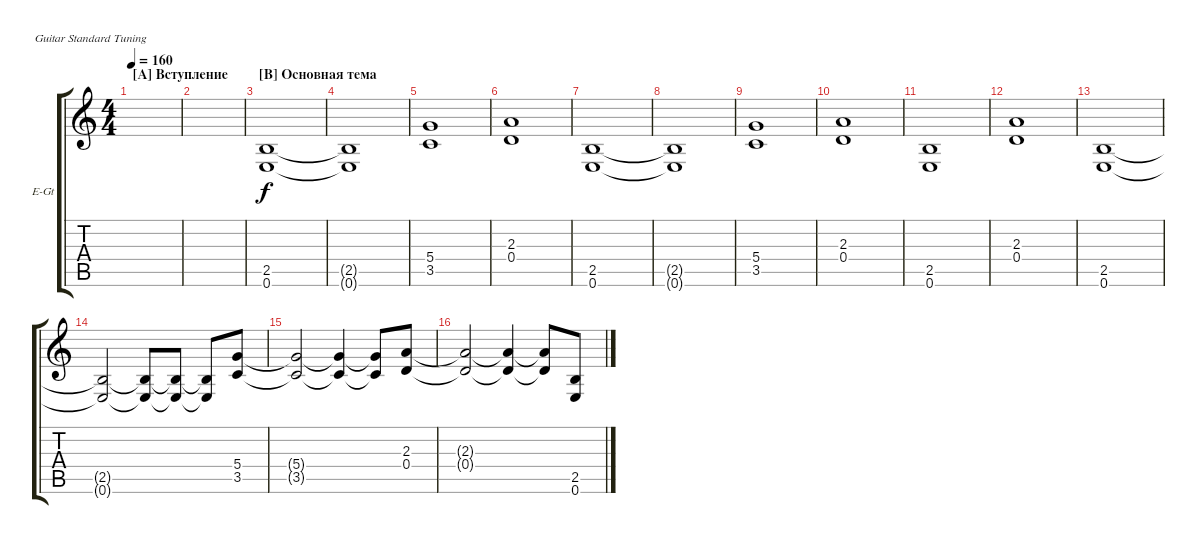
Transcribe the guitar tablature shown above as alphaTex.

\defaultSystemsLayout 4
\bracketExtendMode groupsimilarinstruments
\firstSystemTrackNameOrientation horizontal
\otherSystemsTrackNameOrientation horizontal
\track ("Rhythm Guitar" "E-Gt") {instrument distortionguitar}
\staff {score tabs}
\tuning (E4 B3 G3 D3 A2 E2)
\ts (4 4)
\section ("A" "Вступление")
\tempo 160
\clef g2
\ks c
|
|
\section ("B" "Основная тема")
\scale
0.487395 (2.5 0.6).1 |
\scale
0.256303 (2.5{t} 0.6{t}).1 |
\scale
0.256303 (5.4 3.5).1 |
\scale
0.333333 (2.3 0.4).1 |
\scale
0.333333 (2.5 0.6).1 |
\scale
0.333333 (2.5{t} 0.6{t}).1 |
\scale
0.333333 (5.4 3.5).1 |
\scale
0.333333 (2.3 0.4).1 |
\scale
0.333333 (2.5 0.6).1 |
\scale
0.333333 (2.3 0.4).1 |
\scale
0.333333 (2.5 0.6).1 |
\scale
0.333333 (2.5{t} 0.6{t}).2 (2.5{t} 0.6{t}).8 (0.6{t} 2.5{t}).8 (2.5{t} 0.6{t}).8 (3.5 5.4).8 |
\scale
0.333333 (5.4{t} 3.5{t}).2 (5.4{t} 3.5{t}).4 (3.5{t} 5.4{t}).8 (2.3 0.4).8 |
\scale
0.333333 (0.4{t} 2.3{t}).2 (2.3{t} 0.4{t}).4 (2.3{t} 0.4{t}).8 (2.5 0.6).8
